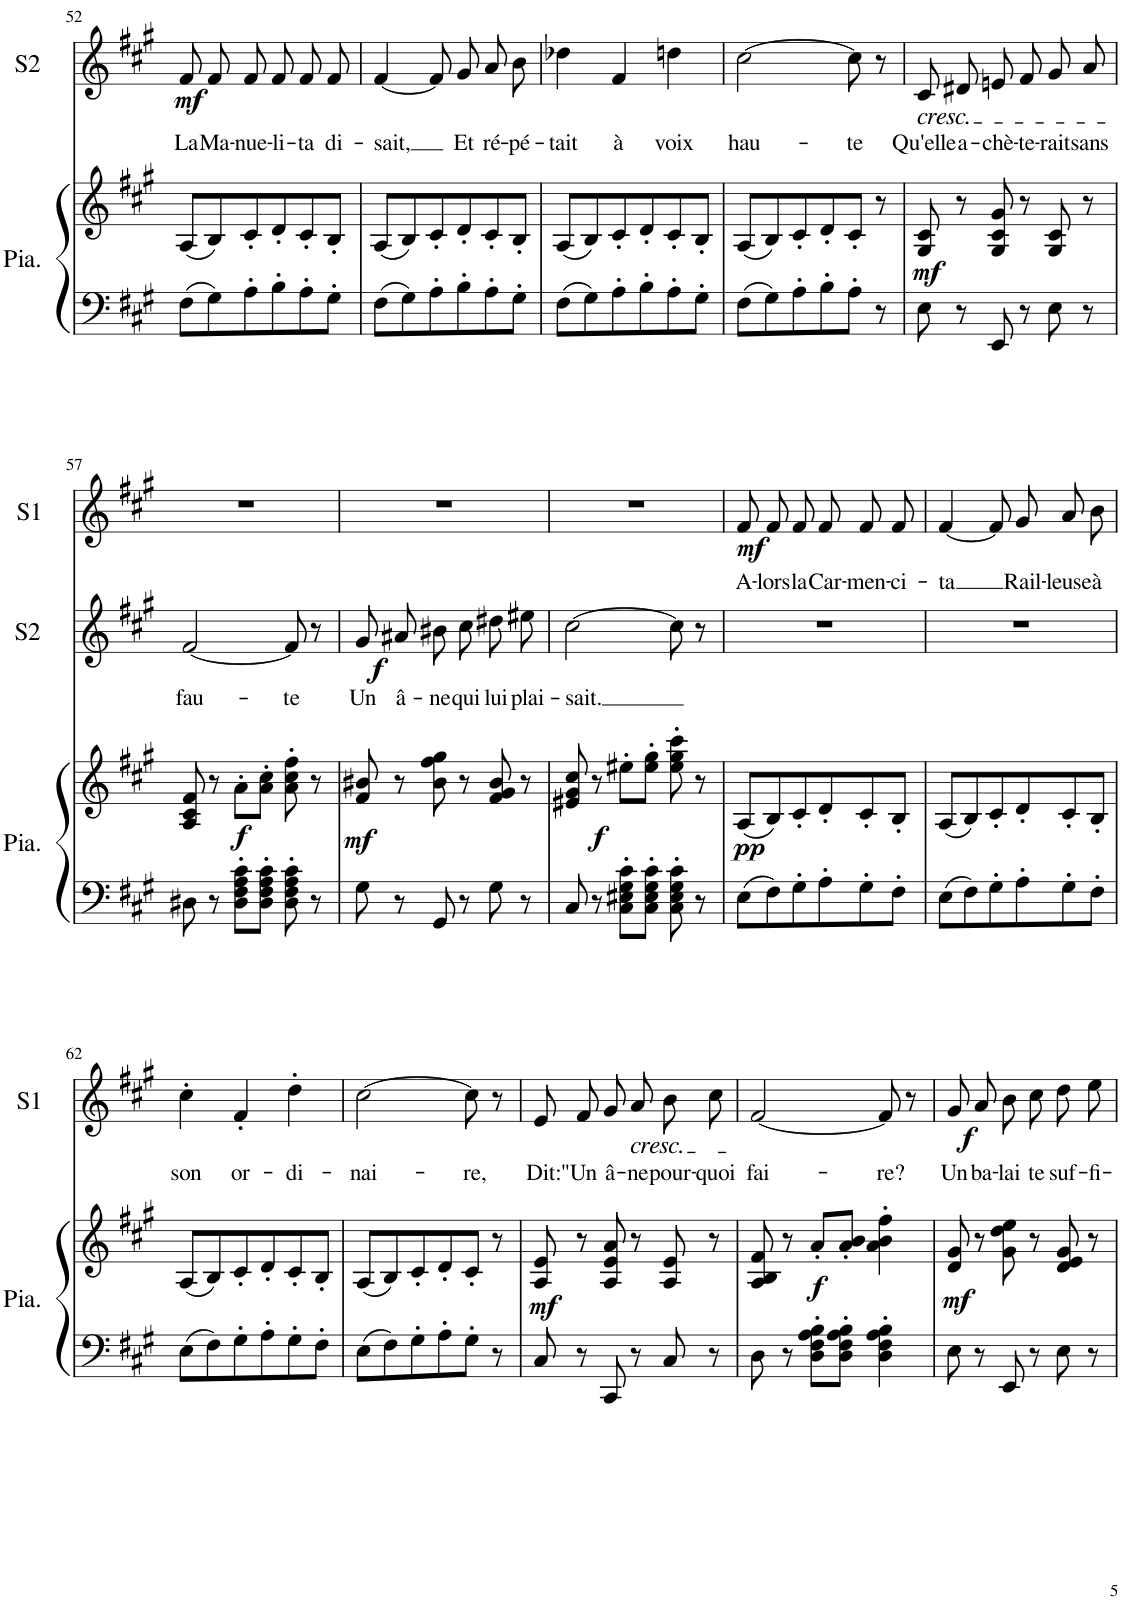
**kern	**kern	**dynam	**kern	**text	**dynam	**kern	**text	**dynam
*part3	*part3	*part3	*part2	*part2	*part2	*part1	*part1	*part1
*staff4	*staff3	*staff3/4	*staff2	*staff2	*staff2	*staff1	*staff1	*staff1
*I"Piano	*	*	*I"Soprano 2	*	*	*I"Soprano 1	*	*
*I'Pia.	*	*	*I'S2	*	*	*I'S1	*	*
!!LO:PB:g=z
*clefF4	*clefG2	*	*clefG2	*	*	*clefG2	*	*
*k[f#c#g#]	*k[f#c#g#]	*	*k[f#c#g#]	*	*	*k[f#c#g#]	*	*
*M3/4	*M3/4	*	*M3/4	*	*	*M3/4	*	*
=52	=52	=52	=52	=52	=52	=52	=52	=52
!	!	!	!	!LO:LY:b	!LO:DY:b	!	!	!
8F#\L	(8A/L	.	8f#/L	La	mf	2.r	.	.
!	!	!	!	!LO:LY:b	!	!	!	!
8G#\	8B/)	.	8f#/J	Ma-	.	.	.	.
!	!	!	!	!LO:LY:b	!	!	!	!
8A'\	8c#'/	.	8f#/L	-nue-	.	.	.	.
!	!	!	!	!LO:LY:b	!	!	!	!
8B'\	8d'/	.	8f#/J	-li-	.	.	.	.
!	!	!	!	!LO:LY:b	!	!	!	!
8A'\	8c#'/	.	8f#/L	-ta	.	.	.	.
!	!	!	!	!LO:LY:b	!	!	!	!
8G#'\J	8B'/J	.	8f#/J	di-	.	.	.	.
=53	=53	=53	=53	=53	=53	=53	=53	=53
!	!	!	!	!LO:LY:b	!	!	!	!
8F#\L	(8A/L	.	[4f#/	-sait,	.	2.r	.	.
8G#\	8B/)	.	.	.	.	.	.	.
8A'\	8c#'/	.	8f#/L]	.	.	.	.	.
!	!	!	!	!LO:LY:b	!	!	!	!
8B'\	8d'/	.	8g#/J	Et	.	.	.	.
!	!	!	!	!LO:LY:b	!	!	!	!
8A'\	8c#'/	.	8a/L	ré-	.	.	.	.
!	!	!	!	!LO:LY:b	!	!	!	!
8G#'\J	8B'/J	.	8b/J	-pé-	.	.	.	.
=54	=54	=54	=54	=54	=54	=54	=54	=54
!	!	!	!	!LO:LY:b	!	!	!	!
8F#\L	(8A/L	.	4dd-X\	-tait	.	2.r	.	.
8G#\	8B/)	.	.	.	.	.	.	.
!	!	!	!	!LO:LY:b	!	!	!	!
8A'\	8c#'/	.	4f#/	à	.	.	.	.
8B'\	8d'/	.	.	.	.	.	.	.
!	!	!	!	!LO:LY:b	!	!	!	!
8A'\	8c#'/	.	4ddn\	voix	.	.	.	.
8G#'\J	8B'/J	.	.	.	.	.	.	.
=55	=55	=55	=55	=55	=55	=55	=55	=55
!	!	!	!	!LO:LY:b	!	!	!	!
8F#\L	(8A/L	.	[2cc#\	hau-	.	2.r	.	.
8G#\	8B/)	.	.	.	.	.	.	.
8A'\	8c#'/	.	.	.	.	.	.	.
8B'\	8d'/	.	.	.	.	.	.	.
!	!	!	!	!LO:LY:b	!	!	!	!
8A'\J	8c#'/J	.	8cc#\]	-te	.	.	.	.
8r	8r	.	8r	.	.	.	.	.
=56	=56	=56	=56	=56	=56	=56	=56	=56
!	!	!	!LO:TX:b:i:t=cresc.	!	!	!	!	!
!	!	!LO:DY:b	!	!LO:LY:b	!	!	!	!
8E\	8G#/ 8c#/	mf	8c#/L	Qu'elle	.	2.r	.	.
!	!	!	!	!LO:LY:b	!	!	!	!
8r	8r	.	8d#X/J	a-	.	.	.	.
!	!	!	!	!LO:LY:b	!	!	!	!
8EE/	8G#/ 8c#/ 8g#/	.	8en/L	-chè-	.	.	.	.
!	!	!	!	!LO:LY:b	!	!	!	!
8r	8r	.	8f#/J	-te-	.	.	.	.
!	!	!	!	!LO:LY:b	!	!	!	!
8E\	8G#/ 8c#/	.	8g#/L	-rait	.	.	.	.
!	!	!	!	!LO:LY:b	!	!	!	!
8r	8r	.	8a/J	sans	.	.	.	.
!!LO:LB:g=z
=57	=57	=57	=57	=57	=57	=57	=57	=57
!	!	!	!	!LO:LY:b	!	!	!	!
8D#X\	8A/ 8c#/ 8f#/	.	[2f#/	fau-	.	2.r	.	.
8r	8r	.	.	.	.	.	.	.
!	!	!LO:DY:b	!	!	!	!	!	!
8D#\' 8F#\' 8A\' 8c#\'L	8a'\L	f	.	.	.	.	.	.
8D#\' 8F#\' 8A\' 8c#\'J	8a\' 8cc#\'J	.	.	.	.	.	.	.
!	!	!	!	!LO:LY:b	!	!	!	!
8D#\' 8F#\' 8A\' 8c#\'	8a\' 8cc#\' 8ff#\'	.	8f#/]	-te	.	.	.	.
8r	8r	.	8r	.	.	.	.	.
=58	=58	=58	=58	=58	=58	=58	=58	=58
!	!	!LO:DY:b	!	!LO:LY:b	!LO:DY:b	!	!	!
8G#\	8f#/ 8b#X/	mf	8g#/L	Un	f	2.r	.	.
!	!	!	!	!LO:LY:b	!	!	!	!
8r	8r	.	8a#X/J	â-	.	.	.	.
!	!	!	!	!LO:LY:b	!	!	!	!
8GG#/	8b#\ 8ff#\ 8gg#\	.	8b#X\L	-ne	.	.	.	.
!	!	!	!	!LO:LY:b	!	!	!	!
8r	8r	.	8cc#\J	qui	.	.	.	.
!	!	!	!	!LO:LY:b	!	!	!	!
8G#\	8f#/ 8g#/ 8b#/	.	8dd#X\L	lui	.	.	.	.
!	!	!	!	!LO:LY:b	!	!	!	!
8r	8r	.	8ee#X\J	plai-	.	.	.	.
=59	=59	=59	=59	=59	=59	=59	=59	=59
!	!	!	!	!LO:LY:b	!	!	!	!
8C#/	8e#X/ 8g#/ 8cc#/	.	[2cc#\	-sait.	.	2.r	.	.
!	!	!LO:DY:b	!	!	!	!	!	!
8r	8r	f	.	.	.	.	.	.
8C#\' 8E#X\' 8G#\' 8c#\'L	8ee#X'\L	.	.	.	.	.	.	.
8C#\' 8E#\' 8G#\' 8c#\'J	8ee#\' 8gg#\'J	.	.	.	.	.	.	.
8C#\' 8E#\' 8G#\' 8c#\'	8ee#\' 8gg#\' 8ccc#\'	.	8cc#\]	.	.	.	.	.
8r	8r	.	8r	.	.	.	.	.
=60	=60	=60	=60	=60	=60	=60	=60	=60
!	!	!LO:DY:b	!	!	!	!	!LO:LY:b	!LO:DY:b
8E\L	(8A/L	pp	2.r	.	.	8f#/L	A-	mf
!	!	!	!	!	!	!	!LO:LY:b	!
8F#\	8B/)	.	.	.	.	8f#/J	-lors	.
!	!	!	!	!	!	!	!LO:LY:b	!
8G#'\	8c#'/	.	.	.	.	8f#/L	la	.
!	!	!	!	!	!	!	!LO:LY:b	!
8A'\	8d'/	.	.	.	.	8f#/J	Car-	.
!	!	!	!	!	!	!	!LO:LY:b	!
8G#'\	8c#'/	.	.	.	.	8f#/L	-men-	.
!	!	!	!	!	!	!	!LO:LY:b	!
8F#'\J	8B'/J	.	.	.	.	8f#/J	-ci-	.
=61	=61	=61	=61	=61	=61	=61	=61	=61
!	!	!	!	!	!	!	!LO:LY:b	!
8E\L	(8A/L	.	2.r	.	.	[4f#/	-ta	.
8F#\	8B/)	.	.	.	.	.	.	.
8G#'\	8c#'/	.	.	.	.	8f#/L]	.	.
!	!	!	!	!	!	!	!LO:LY:b	!
8A'\	8d'/	.	.	.	.	8g#/J	Rail-	.
!	!	!	!	!	!	!	!LO:LY:b	!
8G#'\	8c#'/	.	.	.	.	8a/L	-leuse	.
!	!	!	!	!	!	!	!LO:LY:b	!
8F#'\J	8B'/J	.	.	.	.	8b/J	à	.
!!LO:LB:g=z
=62	=62	=62	=62	=62	=62	=62	=62	=62
!	!	!	!	!	!	!	!LO:LY:b	!
8E\L	(8A/L	.	2.r	.	.	4cc#'\	son	.
8F#\	8B/)	.	.	.	.	.	.	.
!	!	!	!	!	!	!	!LO:LY:b	!
8G#'\	8c#'/	.	.	.	.	4f#'/	or-	.
8A'\	8d'/	.	.	.	.	.	.	.
!	!	!	!	!	!	!	!LO:LY:b	!
8G#'\	8c#'/	.	.	.	.	4dd'\	-di-	.
8F#'\J	8B'/J	.	.	.	.	.	.	.
=63	=63	=63	=63	=63	=63	=63	=63	=63
!	!	!	!	!	!	!	!LO:LY:b	!
8E\L	(8A/L	.	2.r	.	.	[2cc#\	-nai-	.
8F#\	8B/)	.	.	.	.	.	.	.
8G#'\	8c#'/	.	.	.	.	.	.	.
8A'\	8d'/	.	.	.	.	.	.	.
!	!	!	!	!	!	!	!LO:LY:b	!
8G#'\J	8c#'/J	.	.	.	.	8cc#\]	-re,	.
8r	8r	.	.	.	.	8r	.	.
=64	=64	=64	=64	=64	=64	=64	=64	=64
!	!	!LO:DY:b	!	!	!	!	!LO:LY:b	!
8C#/	8A/ 8e/	mf	2.r	.	.	8e/L	Dit:	.
!	!	!	!	!	!	!	!LO:LY:b	!
8r	8r	.	.	.	.	8f#/J	"Un	.
!	!	!	!	!	!	!	!LO:LY:b	!
8CC#/	8A/ 8e/ 8a/	.	.	.	.	8g#/L	â-	.
!	!	!	!	!	!	!LO:TX:b:i:t=cresc.	!	!
!	!	!	!	!	!	!	!LO:LY:b	!
8r	8r	.	.	.	.	8a/J	-ne	.
!	!	!	!	!	!	!	!LO:LY:b	!
8C#/	8A/ 8e/	.	.	.	.	8b\L	pour-	.
!	!	!	!	!	!	!	!LO:LY:b	!
8r	8r	.	.	.	.	8cc#\J	-quoi	.
=65	=65	=65	=65	=65	=65	=65	=65	=65
!	!	!	!	!	!	!	!LO:LY:b	!
8D\	8A/ 8B/ 8f#/	.	2.r	.	.	[2f#/	fai-	.
8r	8r	.	.	.	.	.	.	.
!	!	!LO:DY:b	!	!	!	!	!	!
8D\' 8F#\' 8A\' 8B\'L	8a'/L	f	.	.	.	.	.	.
8D\' 8F#\' 8A\' 8B\'J	8a/' 8b/'J	.	.	.	.	.	.	.
!	!	!	!	!	!	!	!LO:LY:b	!
4D\' 4F#\' 4A\' 4B\'	4a\' 4b\' 4ff#\'	.	.	.	.	8f#/]	-re?	.
.	.	.	.	.	.	8r	.	.
=66	=66	=66	=66	=66	=66	=66	=66	=66
!	!	!LO:DY:b	!	!	!	!	!LO:LY:b	!LO:DY:b
8E\	8d/ 8g#/	mf	2.r	.	.	8g#/L	Un	f
!	!	!	!	!	!	!	!LO:LY:b	!
8r	8r	.	.	.	.	8a/J	ba-	.
!	!	!	!	!	!	!	!LO:LY:b	!
8EE/	8g#\ 8dd\ 8ee\	.	.	.	.	8b\L	-lai	.
!	!	!	!	!	!	!	!LO:LY:b	!
8r	8r	.	.	.	.	8cc#\J	te	.
!	!	!	!	!	!	!	!LO:LY:b	!
8E\	8d/ 8e/ 8g#/	.	.	.	.	8dd\L	suf-	.
!	!	!	!	!	!	!	!LO:LY:b	!
8r	8r	.	.	.	.	8ee\J	-fi-	.
=	=	=	=	=	=	=	=	=
*-	*-	*-	*-	*-	*-	*-	*-	*-
